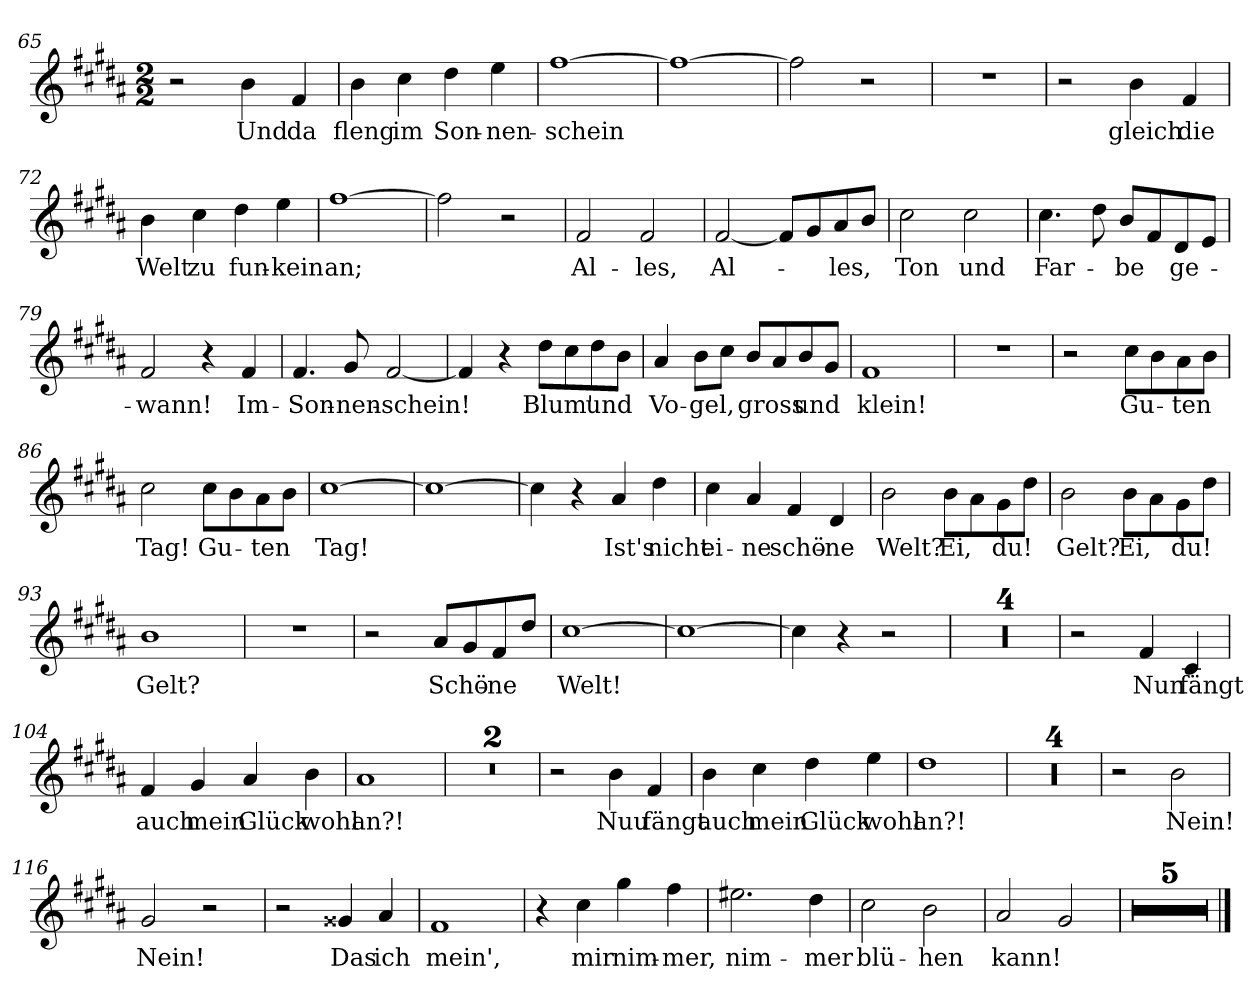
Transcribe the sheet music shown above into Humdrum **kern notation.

**kern	**text
*part1	*part1
*staff1	*staff1
*clefG2	*
*k[f#c#g#d#a#]	*
*M2/2	*
=65	=65
2r	.
!	!LO:LY:b
4b\	Und
!	!LO:LY:b
4f#/	da
=66	=66
!	!LO:LY:b
4b\	fleng
!	!LO:LY:b
4cc#\	im
!	!LO:LY:b
4dd#\	Son-
!	!LO:LY:b
4ee\	-nen-
=67	=67
!	!LO:LY:b
[1ff#	-schein
=68	=68
1ff#_	.
!!LO:LB:g=z
=69	=69
2ff#\]	.
2r	.
=70	=70
1r	.
=71	=71
2r	.
!	!LO:LY:b
4b\	gleich
!	!LO:LY:b
4f#/	die
=72	=72
!	!LO:LY:b
4b\	Welt
!	!LO:LY:b
4cc#\	zu
!	!LO:LY:b
4dd#\	fun-
!	!LO:LY:b
4ee\	-kein
=73	=73
!	!LO:LY:b
[1ff#	an;
=74	=74
2ff#\]	.
2r	.
=75	=75
!	!LO:LY:b
2f#/	Al-
!	!LO:LY:b
2f#/	-les,
=76	=76
!	!LO:LY:b
[2f#/	Al-
8f#/L]	.
8g#/	.
!	!LO:LY:b
8a#/	-les,
8b/J	.
=77	=77
!	!LO:LY:b
2cc#\	Ton
!	!LO:LY:b
2cc#\	und
=78	=78
!	!LO:LY:b
4.cc#\	Far-
8dd#\	.
!	!LO:LY:b
8b/L	-be
8f#/	.
!	!LO:LY:b
8d#/	ge-
8e/J	.
=79	=79
!	!LO:LY:b
2f#/	-wann!
4r	.
!	!LO:LY:b
4f#/	Im-
!!LO:LB:g=z
=80	=80
!	!LO:LY:b
4.f#/	Son-
!	!LO:LY:b
8g#/	-nen-
!	!LO:LY:b
[2f#/	-schein!
=81	=81
4f#/]	.
4r	.
!	!LO:LY:b
8dd#\L	Blum'
8cc#\	.
!	!LO:LY:b
8dd#\	und
8b\J	.
=82	=82
!	!LO:LY:b
4a#/	Vo-
!	!LO:LY:b
8b\L	-gel,
8cc#\J	.
!	!LO:LY:b
8b/L	gross
8a#/	.
!	!LO:LY:b
8b/	und
8g#/J	.
=83	=83
!	!LO:LY:b
1f#	klein!
=84	=84
1r	.
=85	=85
2r	.
!	!LO:LY:b
8cc#\L	Gu-
8b\	.
!	!LO:LY:b
8a#\	-ten
8b\J	.
=86	=86
!	!LO:LY:b
2cc#\	Tag!
!	!LO:LY:b
8cc#\L	Gu-
8b\	.
!	!LO:LY:b
8a#\	-ten
8b\J	.
=87	=87
!	!LO:LY:b
[1cc#	Tag!
=88	=88
1cc#_	.
!!LO:LB:g=z
=89	=89
4cc#\]	.
4r	.
!	!LO:LY:b
4a#/	Ist's
!	!LO:LY:b
4dd#\	nicht
=90	=90
!	!LO:LY:b
4cc#\	ei-
!	!LO:LY:b
4a#/	-ne
!	!LO:LY:b
4f#/	schö-
!	!LO:LY:b
4d#/	-ne
=91	=91
!	!LO:LY:b
2b\	Welt?
!	!LO:LY:b
8b\L	Ei,
8a#\	.
!	!LO:LY:b
8g#\	du!
8dd#\J	.
=92	=92
!	!LO:LY:b
2b\	Gelt?
!	!LO:LY:b
8b\L	Ei,
8a#\	.
!	!LO:LY:b
8g#\	du!
8dd#\J	.
=93	=93
!	!LO:LY:b
1b	Gelt?
=94	=94
1r	.
=95	=95
2r	.
!	!LO:LY:b
8a#/L	Schö-
8g#/	.
!	!LO:LY:b
8f#/	-ne
8dd#/J	.
=96	=96
!	!LO:LY:b
[1cc#	Welt!
=97	=97
1cc#_	.
=98	=98
4cc#\]	.
4r	.
2r	.
!!LO:PB:g=z
=99	=99
1r	.
=100	=100
1r	.
=101	=101
1r	.
=102	=102
1r	.
=103	=103
2r	.
!	!LO:LY:b
4f#/	Nun
!	!LO:LY:b
4c#/	fängt
=104	=104
!	!LO:LY:b
4f#/	auch
!	!LO:LY:b
4g#/	mein
!	!LO:LY:b
4a#/	Glück
!	!LO:LY:b
4b\	wohl
=105	=105
!	!LO:LY:b
1a#	an?!
=106	=106
1r	.
=107	=107
1r	.
=108	=108
2r	.
!	!LO:LY:b
4b\	Nuu
!	!LO:LY:b
4f#/	fängt
!!LO:LB:g=z
=109	=109
!	!LO:LY:b
4b\	auch
!	!LO:LY:b
4cc#\	mein
!	!LO:LY:b
4dd#\	Glück
!	!LO:LY:b
4ee\	wohl
=110	=110
!	!LO:LY:b
1dd#	an?!
=111	=111
1r	.
=112	=112
1r	.
=113	=113
1r	.
=114	=114
1r	.
=115	=115
2r	.
!	!LO:LY:b
2b\	Nein!
=116	=116
!	!LO:LY:b
2g#/	Nein!
2r	.
=117	=117
2r	.
!	!LO:LY:b
4g##X/	Das
!	!LO:LY:b
4a#/	ich
=118	=118
!	!LO:LY:b
1f#	mein',
=119	=119
4r	.
!	!LO:LY:b
4cc#\	mir
!	!LO:LY:b
4gg#\	nim-
!	!LO:LY:b
4ff#\	-mer,
!!LO:LB:g=z
=120	=120
!	!LO:LY:b
2.ee#X\	nim-
!	!LO:LY:b
4dd#\	-mer
=121	=121
!	!LO:LY:b
2cc#\	blü-
!	!LO:LY:b
2b\	-hen
=122	=122
!	!LO:LY:b
2a#/	kann!
2g#/	.
=123	=123
1r	.
=124	=124
1r	.
=125	=125
1r	.
=126	=126
1r	.
=127	=127
1r	.
==	==
*-	*-
